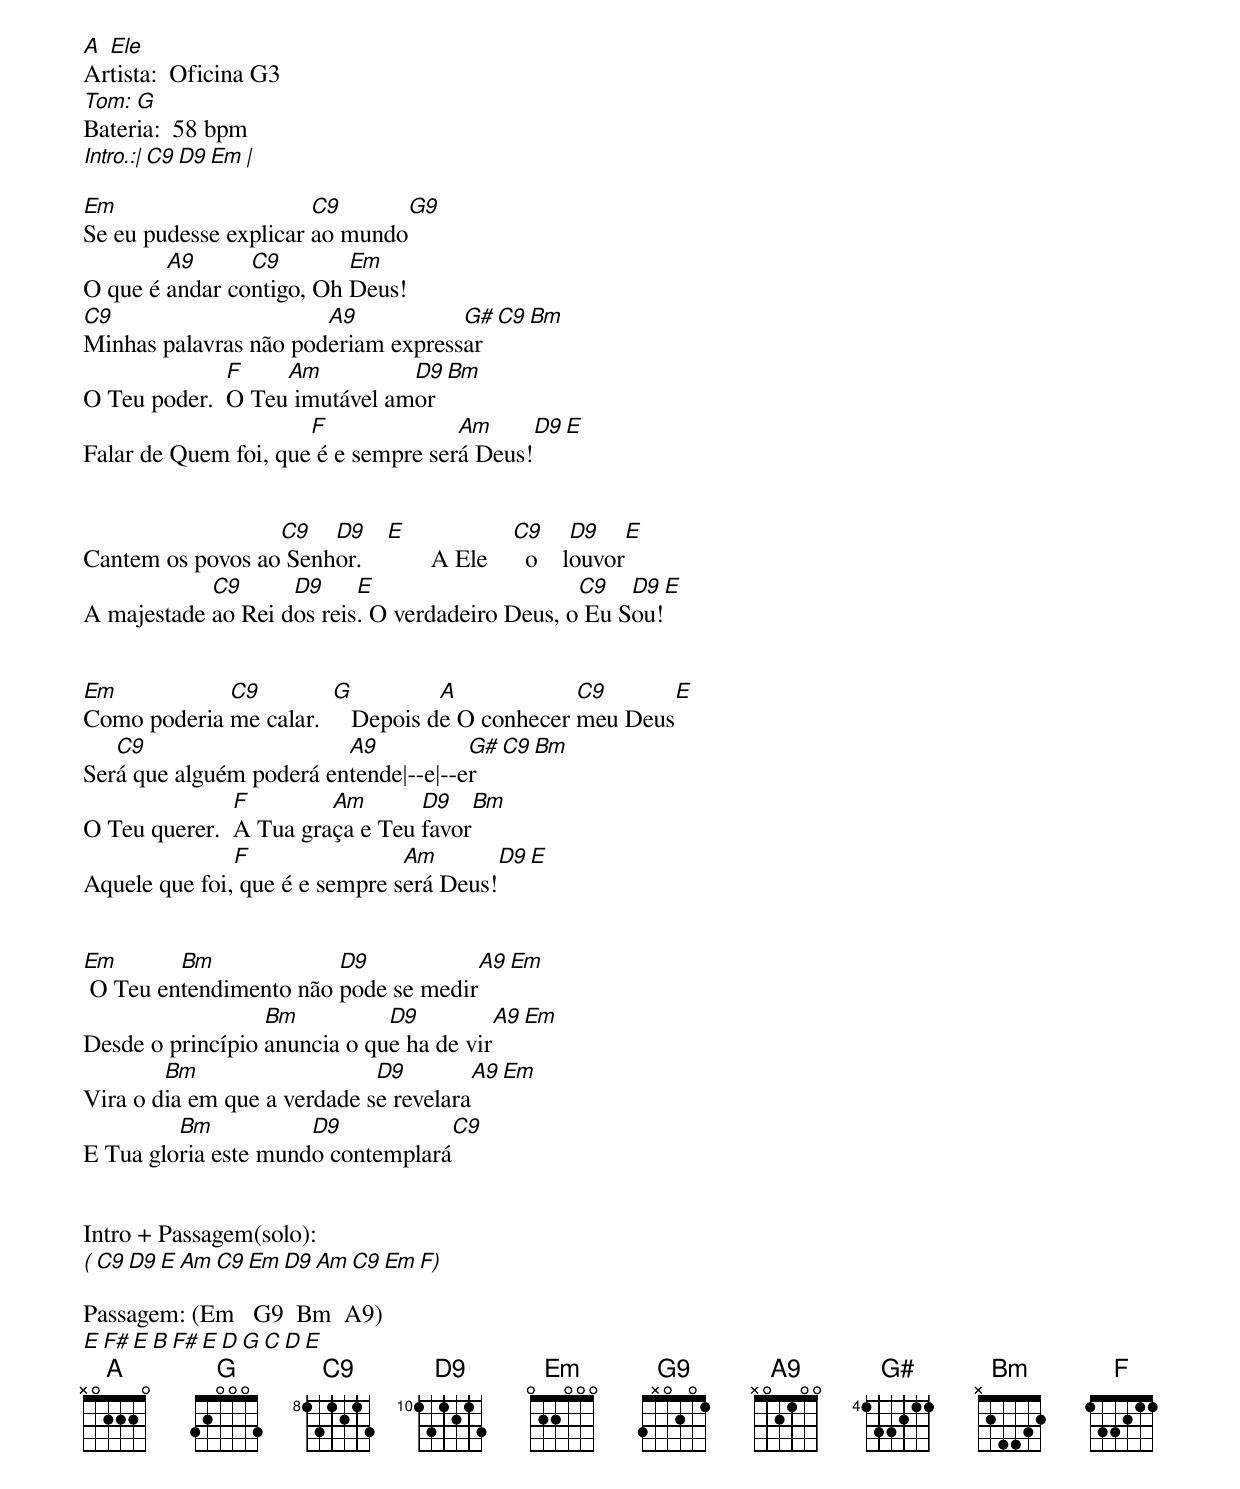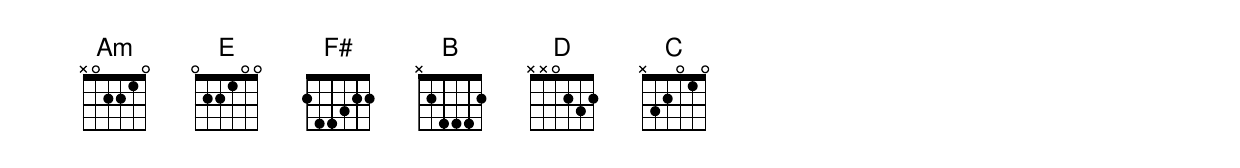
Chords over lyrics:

A Ele
Artista:  Oficina G3
Tom: G
Bateria:  58 bpm
Intro.:| C9     D9    Em |

Em                     C9             G9
Se eu pudesse explicar ao mundo
        A9      C9        Em
O que é andar contigo, Oh Deus!
C9                     A9           G#  C9    Bm
Minhas palavras não poderiam expressar
              F    Am          D9           Bm
O Teu poder.  O Teu imutável amor
                      F              Am               D9      E
Falar de Quem foi, que é e sempre será Deus!


                  C9   D9     E               C9      D9     E
Cantem os povos ao Senhor.           A Ele      o    louvor
            C9      D9     E                     C9   D9     E
A majestade ao Rei dos reis. O verdadeiro Deus, o Eu Sou!


Em           C9         G          A            C9      E
Como poderia me calar.     Depois de O conhecer meu Deus
   C9                    A9           G#  C9  Bm
Será que alguém poderá entende|--e|--er
               F        Am       D9             Bm
O Teu querer.  A Tua graça e Teu favor
               F                Am             D9   E
Aquele que foi, que é e sempre será Deus!


Em       Bm             D9                A9    Em
 O Teu entendimento não pode se medir
                  Bm          D9                  A9     Em
Desde o princípio anuncia o que ha de vir
        Bm                   D9                A9          Em
Vira o dia em que a verdade se revelara
         Bm           D9                C9
E Tua gloria este mundo contemplará


Intro + Passagem(solo):
( C9   D9    E   Am  C9   Em  D9  Am  C9  Em  F)

Passagem: (Em   G9  Bm  A9)
E F# E B F# E D G C D E
